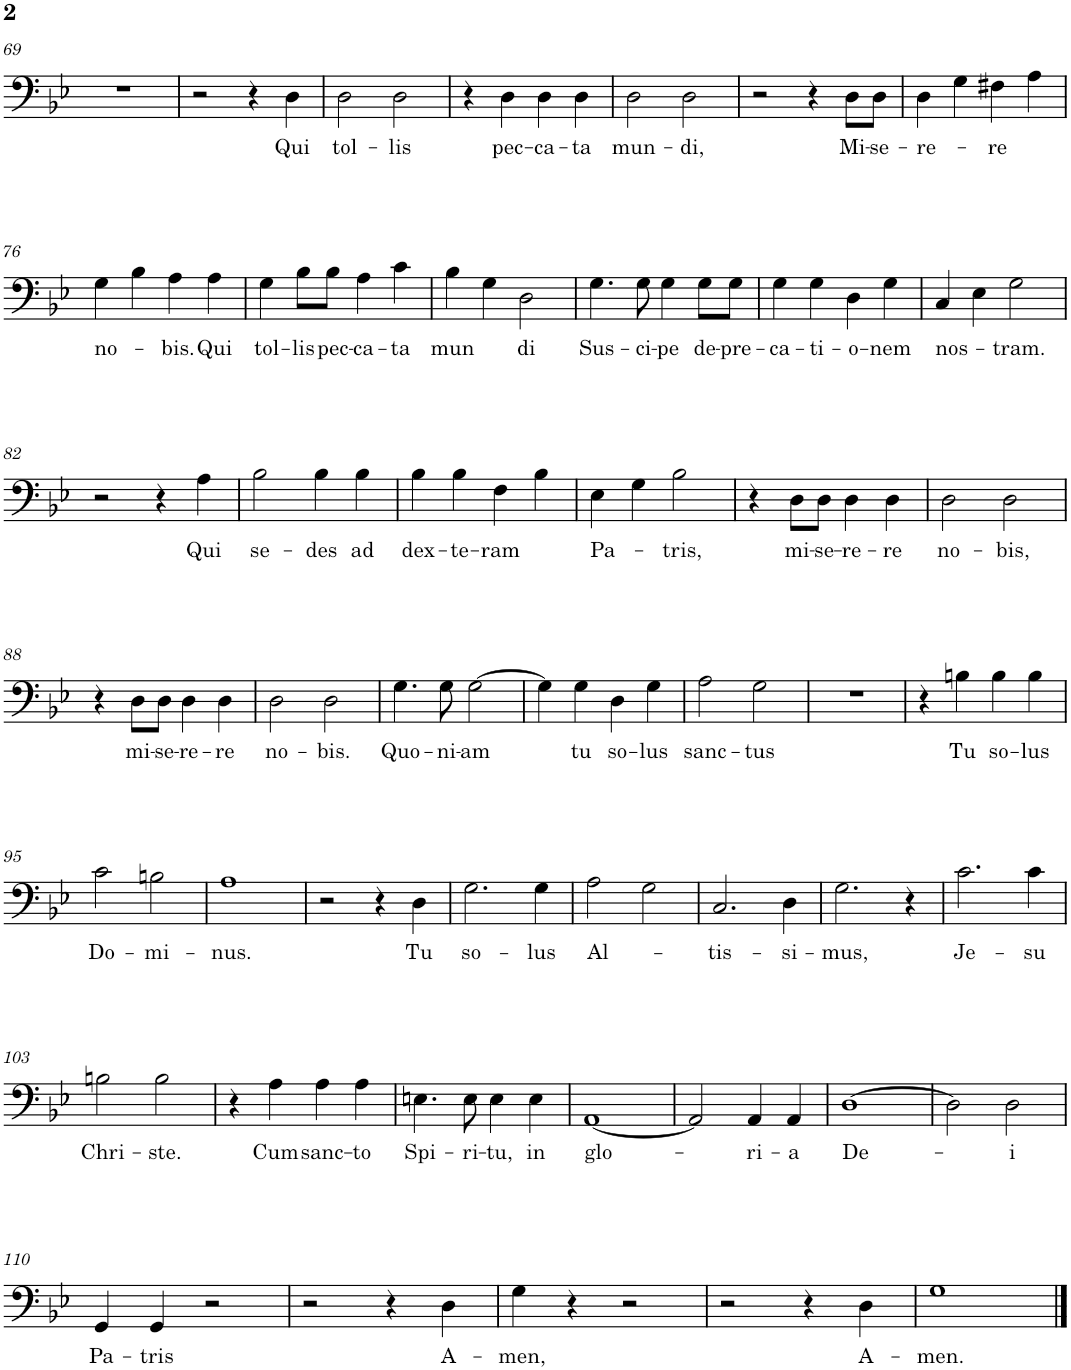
**kern	**text
*part1	*part1
*staff1	*staff1
*I"Piano, .B.	*
*I'Pia.	*
!!LO:PB:g=z
*clefF4	*
*k[b-e-]	*
*M4/4	*
=69	=69
1r	.
=70	=70
2r	.
4r	.
!	!LO:LY:b
4D\	Qui
=71	=71
!	!LO:LY:b
2D\	tol-
!	!LO:LY:b
2D\	-lis
=72	=72
4r	.
!	!LO:LY:b
4D\	pec-
!	!LO:LY:b
4D\	-ca-
!	!LO:LY:b
4D\	-ta
=73	=73
!	!LO:LY:b
2D\	mun-
!	!LO:LY:b
2D\	-di,
=74	=74
2r	.
4r	.
!	!LO:LY:b
8D\L	Mi-
!	!LO:LY:b
8D\J	-se-
=75	=75
!	!LO:LY:b
4D\	-re-
4G\	.
!	!LO:LY:b
4F#X\	-re
4A\	.
!!LO:LB:g=z
=76	=76
!	!LO:LY:b
4G\	no-
4B-\	.
!	!LO:LY:b
4A\	-bis.
!	!LO:LY:b
4A\	Qui
=77	=77
!	!LO:LY:b
4G\	tol-
!	!LO:LY:b
8B-\L	-lis
!	!LO:LY:b
8B-\J	pec-
!	!LO:LY:b
4A\	-ca-
!	!LO:LY:b
4c\	-ta
=78	=78
!	!LO:LY:b
4B-\	mun
4G\	.
!	!LO:LY:b
2D\	di
=79	=79
!	!LO:LY:b
4.G\	Sus-
!	!LO:LY:b
8G\	-ci-
!	!LO:LY:b
4G\	-pe
!	!LO:LY:b
8G\L	de-
!	!LO:LY:b
8G\J	-pre-
=80	=80
!	!LO:LY:b
4G\	-ca-
!	!LO:LY:b
4G\	-ti-
!	!LO:LY:b
4D\	-o-
!	!LO:LY:b
4G\	-nem
=81	=81
!	!LO:LY:b
4C/	nos-
4E-\	.
!	!LO:LY:b
2G\	-tram.
!!LO:LB:g=z
=82	=82
2r	.
4r	.
!	!LO:LY:b
4A\	Qui
=83	=83
!	!LO:LY:b
2B-\	se-
!	!LO:LY:b
4B-\	-des
!	!LO:LY:b
4B-\	ad
=84	=84
!	!LO:LY:b
4B-\	dex-
!	!LO:LY:b
4B-\	-te-
!	!LO:LY:b
4F\	-ram
4B-\	.
=85	=85
!	!LO:LY:b
4E-\	Pa-
4G\	.
!	!LO:LY:b
2B-\	-tris,
=86	=86
4r	.
!	!LO:LY:b
8D\L	mi-
!	!LO:LY:b
8D\J	-se-
!	!LO:LY:b
4D\	-re-
!	!LO:LY:b
4D\	-re
=87	=87
!	!LO:LY:b
2D\	no-
!	!LO:LY:b
2D\	-bis,
!!LO:LB:g=z
=88	=88
4r	.
!	!LO:LY:b
8D\L	mi-
!	!LO:LY:b
8D\J	-se-
!	!LO:LY:b
4D\	-re-
!	!LO:LY:b
4D\	-re
=89	=89
!	!LO:LY:b
2D\	no-
!	!LO:LY:b
2D\	-bis.
=90	=90
!	!LO:LY:b
4.G\	Quo-
!	!LO:LY:b
8G\	-ni-
!	!LO:LY:b
[2G\	-am
=91	=91
4G\]	.
!	!LO:LY:b
4G\	tu
!	!LO:LY:b
4D\	so-
!	!LO:LY:b
4G\	-lus
=92	=92
!	!LO:LY:b
2A\	sanc-
!	!LO:LY:b
2G\	-tus
=93	=93
1r	.
=94	=94
4r	.
!	!LO:LY:b
4Bn\	Tu
!	!LO:LY:b
4B\	so-
!	!LO:LY:b
4B\	-lus
!!LO:LB:g=z
=95	=95
!	!LO:LY:b
2c\	Do-
!	!LO:LY:b
2Bn\	-mi-
=96	=96
!	!LO:LY:b
1A	-nus.
=97	=97
2r	.
4r	.
!	!LO:LY:b
4D\	Tu
=98	=98
!	!LO:LY:b
2.G\	so-
!	!LO:LY:b
4G\	-lus
=99	=99
!	!LO:LY:b
2A\	Al-
2G\	.
=100	=100
!	!LO:LY:b
2.C/	-tis-
!	!LO:LY:b
4D\	-si-
=101	=101
!	!LO:LY:b
2.G\	-mus,
4r	.
=102	=102
!	!LO:LY:b
2.c\	Je-
!	!LO:LY:b
4c\	-su
!!LO:LB:g=z
=103	=103
!	!LO:LY:b
2Bn\	Chri-
!	!LO:LY:b
2B\	-ste.
=104	=104
4r	.
!	!LO:LY:b
4A\	Cum
!	!LO:LY:b
4A\	sanc-
!	!LO:LY:b
4A\	-to
=105	=105
!	!LO:LY:b
4.En\	Spi-
!	!LO:LY:b
8E\	-ri-
!	!LO:LY:b
4E\	-tu,
!	!LO:LY:b
4E\	in
=106	=106
!	!LO:LY:b
[1AA	glo-
=107	=107
2AA/]	.
!	!LO:LY:b
4AA/	-ri-
!	!LO:LY:b
4AA/	-a
=108	=108
!	!LO:LY:b
[1D	De-
=109	=109
2D\]	.
!	!LO:LY:b
2D\	-i
!!LO:LB:g=z
=110	=110
!	!LO:LY:b
4GG/	Pa-
!	!LO:LY:b
4GG/	-tris
2r	.
=111	=111
2r	.
4r	.
!	!LO:LY:b
4D\	A-
=112	=112
!	!LO:LY:b
4G\	-men,
4r	.
2r	.
=113	=113
2r	.
4r	.
!	!LO:LY:b
4D\	A-
=114	=114
!	!LO:LY:b
1G	-men.
==	==
*-	*-
